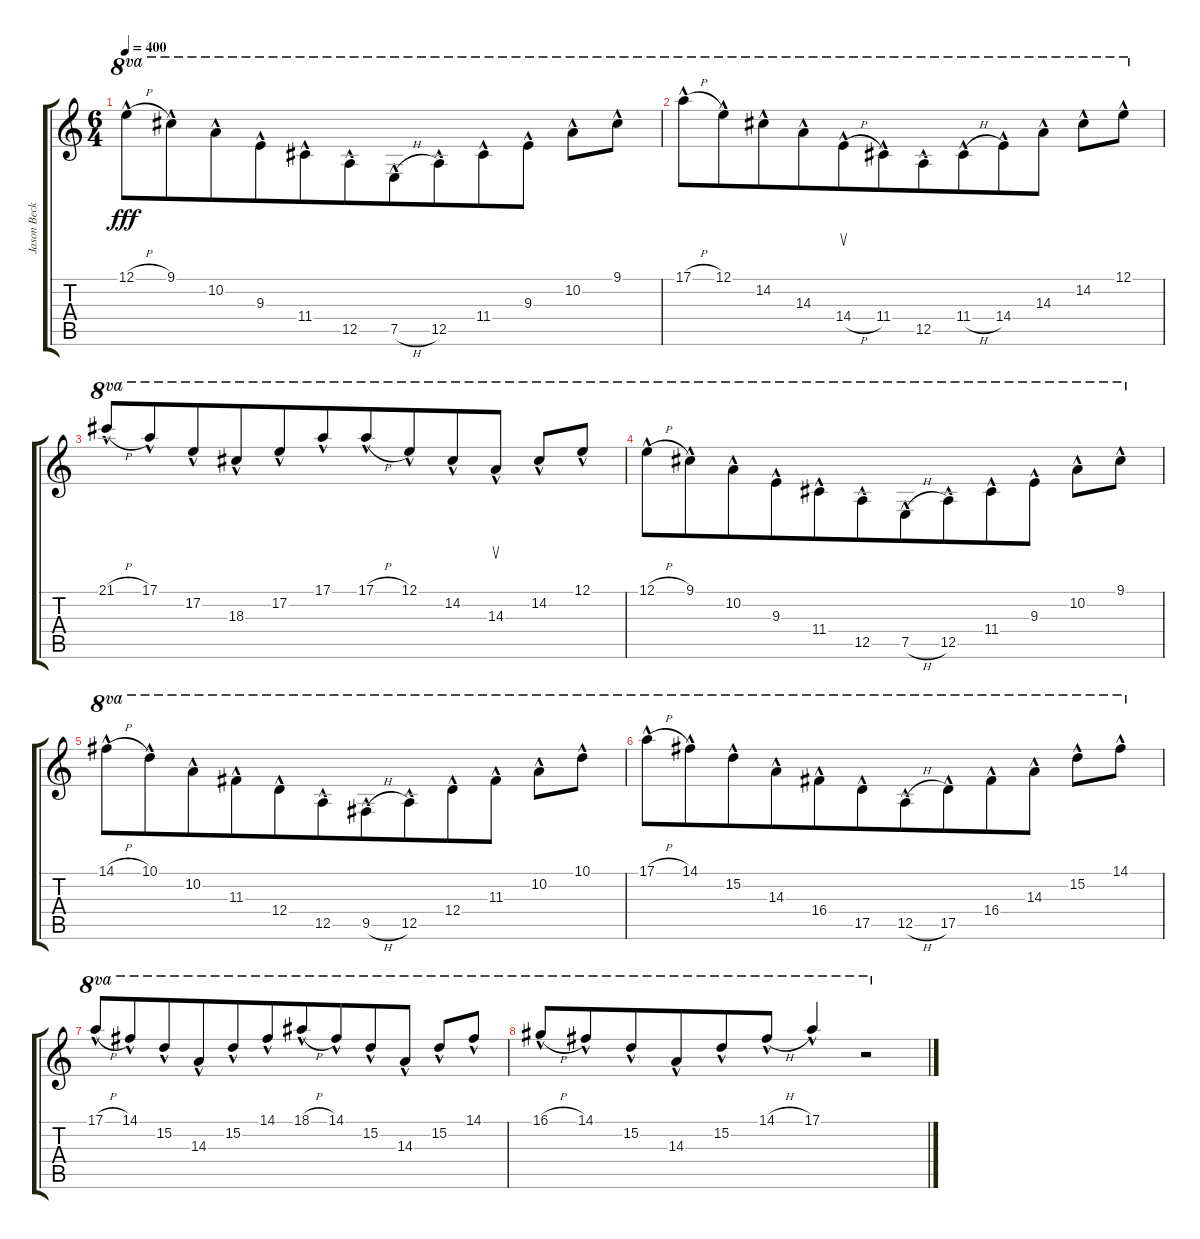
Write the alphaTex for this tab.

\track ("Jason Becker" "Jason Beck") {instrument overdrivenguitar}
\staff {score tabs}
\tuning (E4 B3 G3 D3 A2 E2) {hide}
\ts (6 4)
\tempo 400
\clef g2
\ks c
12.1{h hac}.8{ot 8va dy fff beam Down} 9.1{hac}.8{ot 8va beam Down beam merge} 10.2{hac}.8{ot 8va beam Down} 9.3{hac}.8{ot 8va beam Down beam merge} 11.4{hac}.8{ot 8va beam Down} 12.5{hac}.8{ot 8va beam Down beam merge} 7.5{h hac}.8{ot 8va beam Down} 12.5{hac}.8{ot 8va beam Down beam merge} 11.4{hac}.8{ot 8va beam Down} 9.3{hac}.8{ot 8va beam Down} 10.2{hac}.8{ot 8va beam Down} 9.1{hac}.8{ot 8va beam Down} |
17.1{h hac}.8{ot 8va beam Down} 12.1{hac}.8{ot 8va beam Down beam merge} 14.2{hac}.8{ot 8va beam Down} 14.3{hac}.8{ot 8va beam Down beam merge} 14.4{h hac}.8{su ot 8va beam Down} 11.4{hac}.8{ot 8va beam Down beam merge} 12.5{hac}.8{ot 8va beam Down} 11.4{h hac}.8{ot 8va beam Down beam merge} 14.4{hac}.8{ot 8va beam Down} 14.3{hac}.8{ot 8va beam Down} 14.2{hac}.8{ot 8va beam Down} 12.1{hac}.8{ot 8va beam Down} |
21.1{h hac}.8{ot 8va beam Up} 17.1{hac}.8{ot 8va beam Up beam merge} 17.2{hac}.8{ot 8va beam Up} 18.3{hac}.8{ot 8va beam Up beam merge} 17.2{hac}.8{ot 8va beam Up} 17.1{hac}.8{ot 8va beam Up beam merge} 17.1{h hac}.8{ot 8va beam Up} 12.1{hac}.8{ot 8va beam Up beam merge} 14.2{hac}.8{ot 8va beam Up} 14.3{hac}.8{su ot 8va beam Up} 14.2{hac}.8{ot 8va beam Up} 12.1{hac}.8{ot 8va beam Up} |
12.1{h hac}.8{ot 8va beam Down} 9.1{hac}.8{ot 8va beam Down beam merge} 10.2{hac}.8{ot 8va beam Down} 9.3{hac}.8{ot 8va beam Down beam merge} 11.4{hac}.8{ot 8va beam Down} 12.5{hac}.8{ot 8va beam Down beam merge} 7.5{h hac}.8{ot 8va beam Down} 12.5{hac}.8{ot 8va beam Down beam merge} 11.4{hac}.8{ot 8va beam Down} 9.3{hac}.8{ot 8va beam Down} 10.2{hac}.8{ot 8va beam Down} 9.1{hac}.8{ot 8va beam Down} |
14.1{h hac}.8{ot 8va beam Down} 10.1{hac}.8{ot 8va beam Down beam merge} 10.2{hac}.8{ot 8va beam Down} 11.3{hac}.8{ot 8va beam Down beam merge} 12.4{hac}.8{ot 8va beam Down} 12.5{hac}.8{ot 8va beam Down beam merge} 9.5{h hac}.8{ot 8va beam Down} 12.5{hac}.8{ot 8va beam Down beam merge} 12.4{hac}.8{ot 8va beam Down} 11.3{hac}.8{ot 8va beam Down} 10.2{hac}.8{ot 8va beam Down} 10.1{hac}.8{ot 8va beam Down} |
17.1{h hac}.8{ot 8va beam Down} 14.1{hac}.8{ot 8va beam Down beam merge} 15.2{hac}.8{ot 8va beam Down} 14.3{hac}.8{ot 8va beam Down beam merge} 16.4{hac}.8{ot 8va beam Down} 17.5{hac}.8{ot 8va beam Down beam merge} 12.5{h hac}.8{ot 8va beam Down} 17.5{hac}.8{ot 8va beam Down beam merge} 16.4{hac}.8{ot 8va beam Down} 14.3{hac}.8{ot 8va beam Down} 15.2{hac}.8{ot 8va beam Down} 14.1{hac}.8{ot 8va beam Down} |
17.1{h hac}.8{ot 8va beam Up} 14.1{hac}.8{ot 8va beam Up beam merge} 15.2{hac}.8{ot 8va beam Up} 14.3{hac}.8{ot 8va beam Up beam merge} 15.2{hac}.8{ot 8va beam Up} 14.1{hac}.8{ot 8va beam Up beam merge} 18.1{h hac}.8{ot 8va beam Up} 14.1{hac}.8{ot 8va beam Up beam merge} 15.2{hac}.8{ot 8va beam Up} 14.3{hac}.8{ot 8va beam Up} 15.2{hac}.8{ot 8va beam Up} 14.1{hac}.8{ot 8va beam Up} |
16.1{h hac}.8{ot 8va beam Up} 14.1{hac}.8{ot 8va beam Up beam merge} 15.2{hac}.8{ot 8va beam Up} 14.3{hac}.8{ot 8va beam Up beam merge} 15.2{hac}.8{ot 8va beam Up} 14.1{h hac}.8{ot 8va beam Up} 17.1{hac}.4{ot 8va beam Up} r.2{ot 8va}
